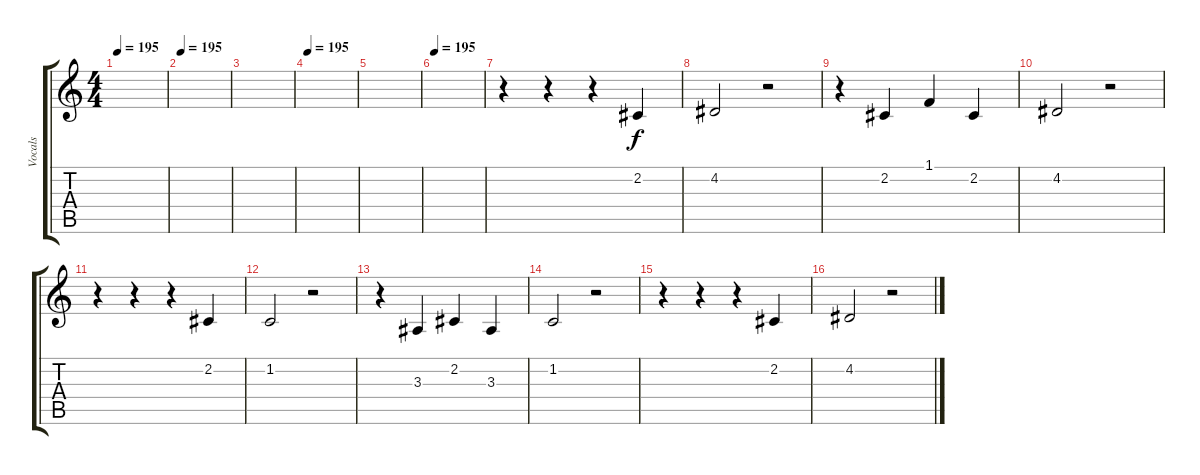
\track ("Vocals" "Vocals") {instrument bassoon}
\staff {score tabs}
\tuning (E4 B3 G3 D3 A2 E2) {hide}
\ts (4 4)
\tempo 195
\clef g2
\ks c
|
\tempo 195
|
|
\tempo 195
|
|
\tempo 195
|
r.4 r.4 r.4 2.2.4 |
4.2.2 r.2 |
r.4 2.2.4 1.1.4 2.2.4 |
4.2.2 r.2 |
r.4 r.4 r.4 2.2.4 |
1.2.2 r.2 |
r.4 3.3.4 2.2.4 3.3.4 |
1.2.2 r.2 |
r.4 r.4 r.4 2.2.4 |
4.2.2 r.2
